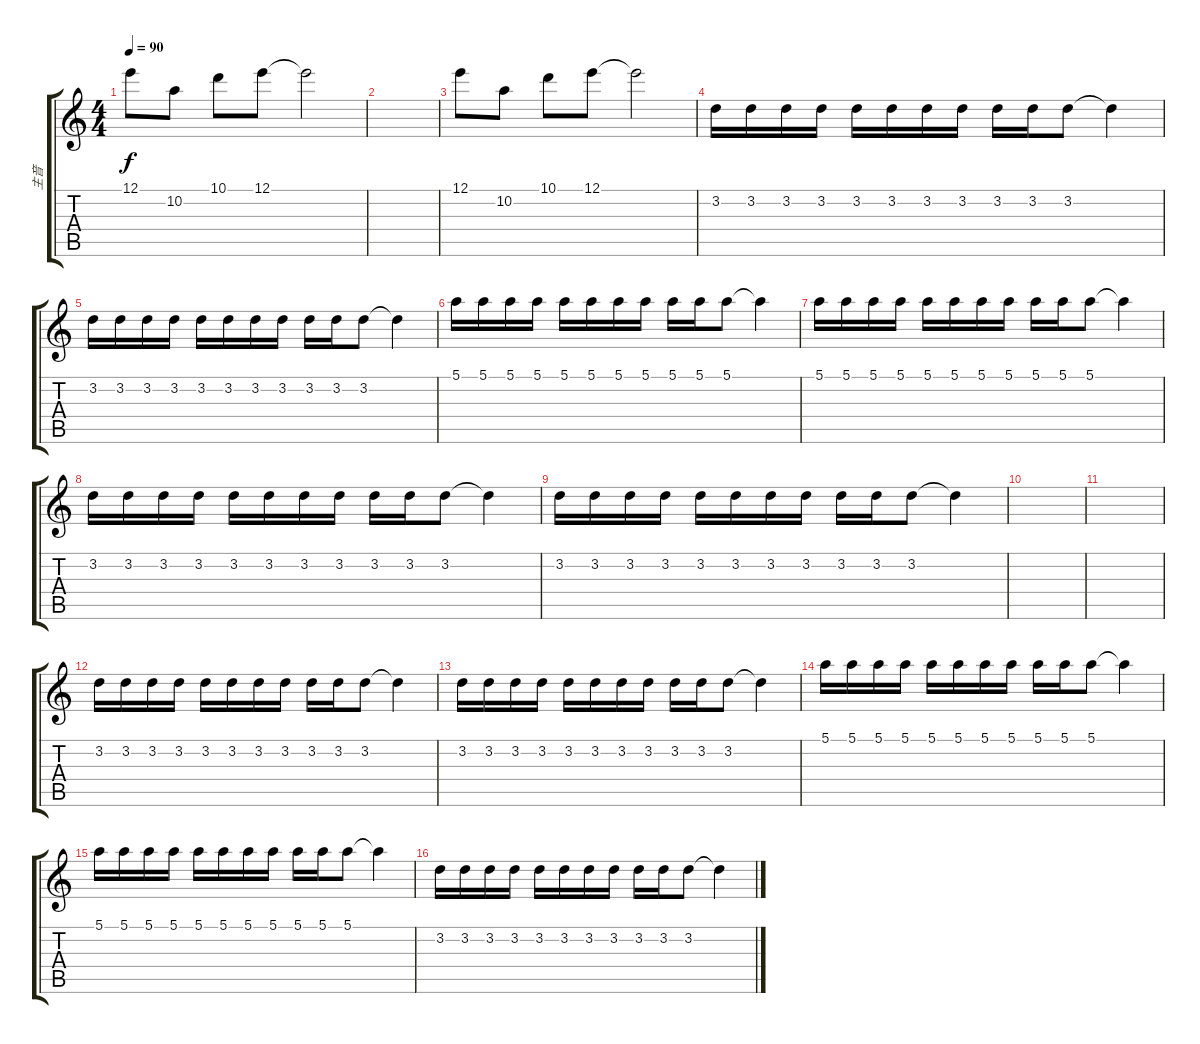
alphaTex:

\track ("主音" "主音") {instrument acousticguitarnylon}
\staff {score tabs}
\tuning (E4 B3 G3 D3 A2 E2) {hide}
\ts (4 4)
\tempo 90
\clef g2
\ks c
12.1.8{dy f} 10.2.8 10.1.8 12.1.8 12.1{t}.2 |
|
12.1.8 10.2.8 10.1.8 12.1.8 12.1{t}.2 |
3.2.16 3.2.16 3.2.16 3.2.16 3.2.16 3.2.16 3.2.16 3.2.16 3.2.16 3.2.16 3.2.8 3.2{t}.4 |
3.2.16 3.2.16 3.2.16 3.2.16 3.2.16 3.2.16 3.2.16 3.2.16 3.2.16 3.2.16 3.2.8 3.2{t}.4 |
5.1.16 5.1.16 5.1.16 5.1.16 5.1.16 5.1.16 5.1.16 5.1.16 5.1.16 5.1.16 5.1.8 5.1{t}.4 |
5.1.16 5.1.16 5.1.16 5.1.16 5.1.16 5.1.16 5.1.16 5.1.16 5.1.16 5.1.16 5.1.8 5.1{t}.4 |
3.2.16 3.2.16 3.2.16 3.2.16 3.2.16 3.2.16 3.2.16 3.2.16 3.2.16 3.2.16 3.2.8 3.2{t}.4 |
3.2.16 3.2.16 3.2.16 3.2.16 3.2.16 3.2.16 3.2.16 3.2.16 3.2.16 3.2.16 3.2.8 3.2{t}.4 |
|
|
3.2.16 3.2.16 3.2.16 3.2.16 3.2.16 3.2.16 3.2.16 3.2.16 3.2.16 3.2.16 3.2.8 3.2{t}.4 |
3.2.16 3.2.16 3.2.16 3.2.16 3.2.16 3.2.16 3.2.16 3.2.16 3.2.16 3.2.16 3.2.8 3.2{t}.4 |
5.1.16 5.1.16 5.1.16 5.1.16 5.1.16 5.1.16 5.1.16 5.1.16 5.1.16 5.1.16 5.1.8 5.1{t}.4 |
5.1.16 5.1.16 5.1.16 5.1.16 5.1.16 5.1.16 5.1.16 5.1.16 5.1.16 5.1.16 5.1.8 5.1{t}.4 |
3.2.16 3.2.16 3.2.16 3.2.16 3.2.16 3.2.16 3.2.16 3.2.16 3.2.16 3.2.16 3.2.8 3.2{t}.4
